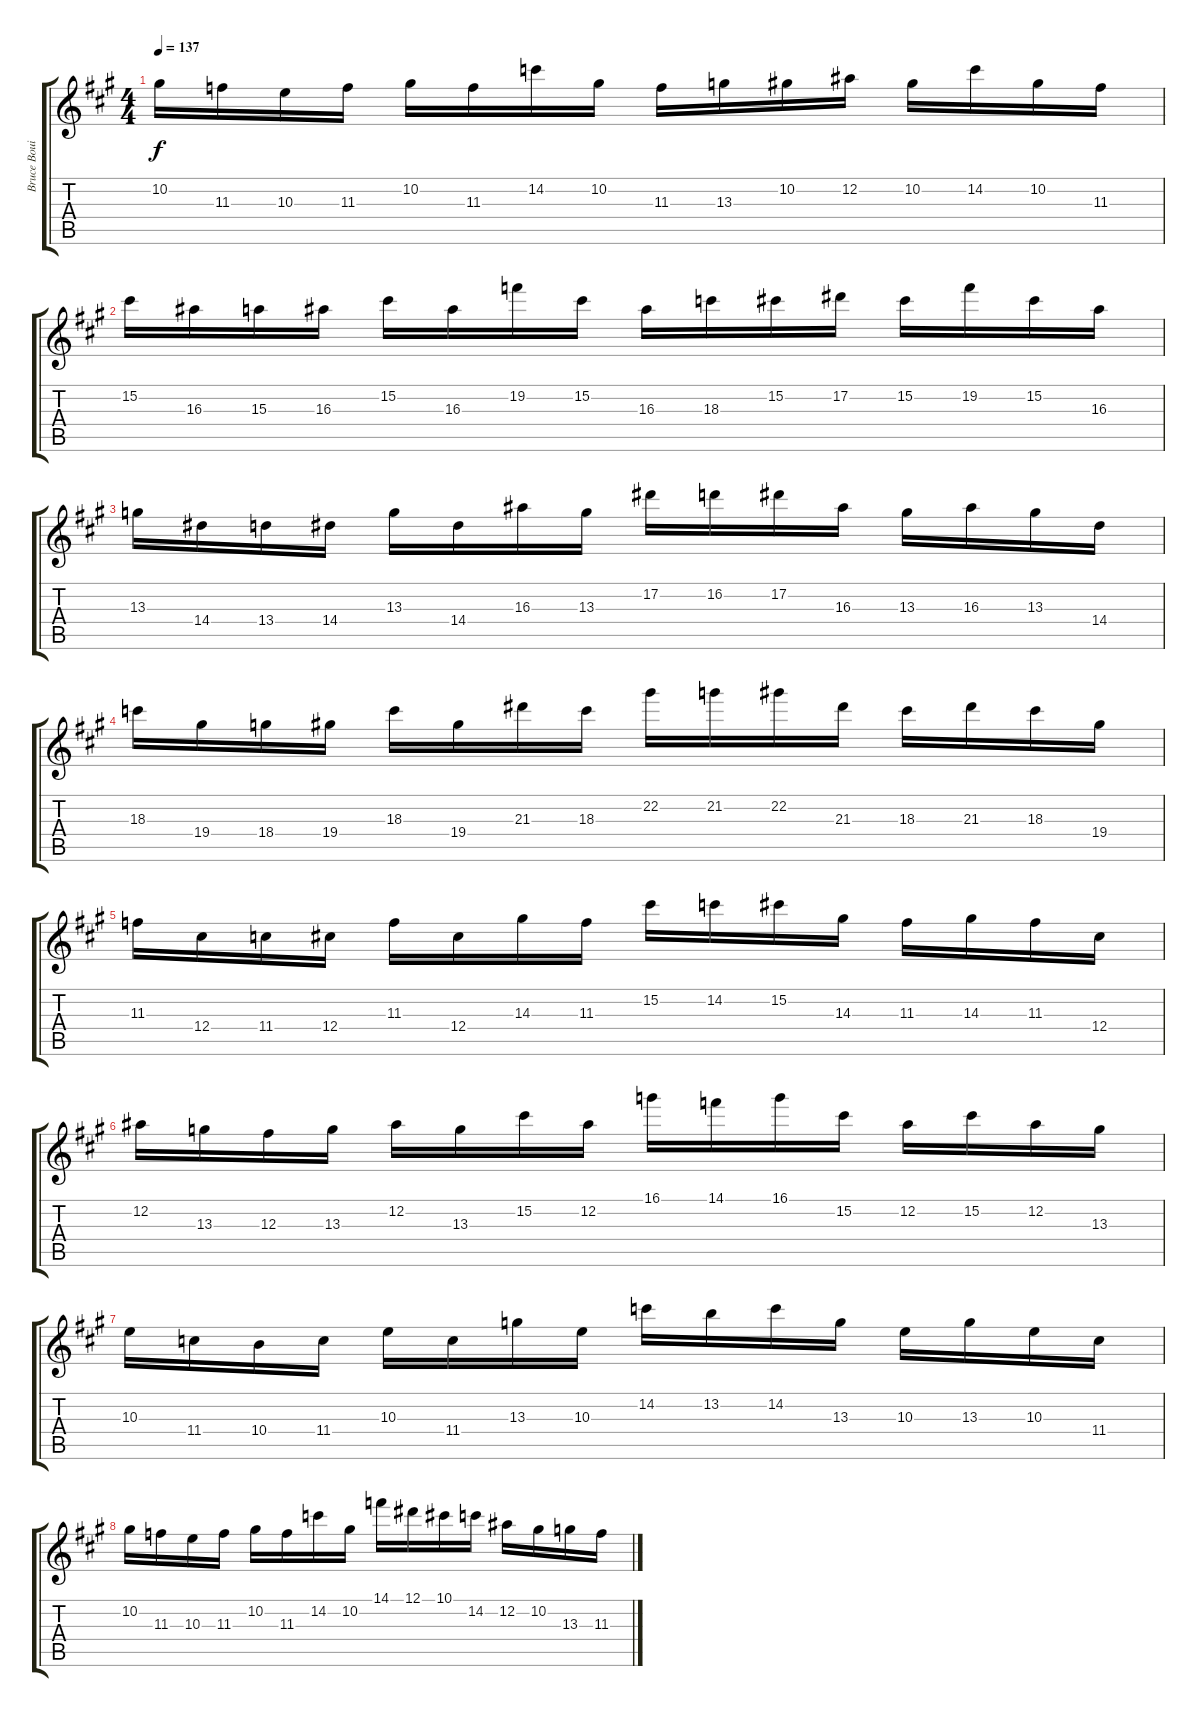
\track ("Bruce Bouillet" "Bruce Boui") {instrument distortionguitar}
\staff {score tabs}
\tuning (Eb4 Bb3 Gb3 Db3 Ab2 Eb2) {hide}
\ts (4 4)
\tempo 137
\clef g2
\ks f#minor
10.2.16{dy f} 11.3.16 10.3.16 11.3.16 10.2.16 11.3.16 14.2.16 10.2.16 11.3.16 13.3.16 10.2.16 12.2.16 10.2.16 14.2.16 10.2.16 11.3.16 |
15.2.16 16.3.16 15.3.16 16.3.16 15.2.16 16.3.16 19.2.16 15.2.16 16.3.16 18.3.16 15.2.16 17.2.16 15.2.16 19.2.16 15.2.16 16.3.16 |
13.3.16 14.4.16 13.4.16 14.4.16 13.3.16 14.4.16 16.3.16 13.3.16 17.2.16 16.2.16 17.2.16 16.3.16 13.3.16 16.3.16 13.3.16 14.4.16 |
18.3.16 19.4.16 18.4.16 19.4.16 18.3.16 19.4.16 21.3.16 18.3.16 22.2.16 21.2.16 22.2.16 21.3.16 18.3.16 21.3.16 18.3.16 19.4.16 |
11.3.16 12.4.16 11.4.16 12.4.16 11.3.16 12.4.16 14.3.16 11.3.16 15.2.16 14.2.16 15.2.16 14.3.16 11.3.16 14.3.16 11.3.16 12.4.16 |
12.2.16 13.3.16 12.3.16 13.3.16 12.2.16 13.3.16 15.2.16 12.2.16 16.1.16 14.1.16 16.1.16 15.2.16 12.2.16 15.2.16 12.2.16 13.3.16 |
10.3.16 11.4.16 10.4.16 11.4.16 10.3.16 11.4.16 13.3.16 10.3.16 14.2.16 13.2.16 14.2.16 13.3.16 10.3.16 13.3.16 10.3.16 11.4.16 |
10.2.16 11.3.16 10.3.16 11.3.16 10.2.16 11.3.16 14.2.16 10.2.16 14.1.16 12.1.16 10.1.16 14.2.16 12.2.16 10.2.16 13.3.16 11.3.16
